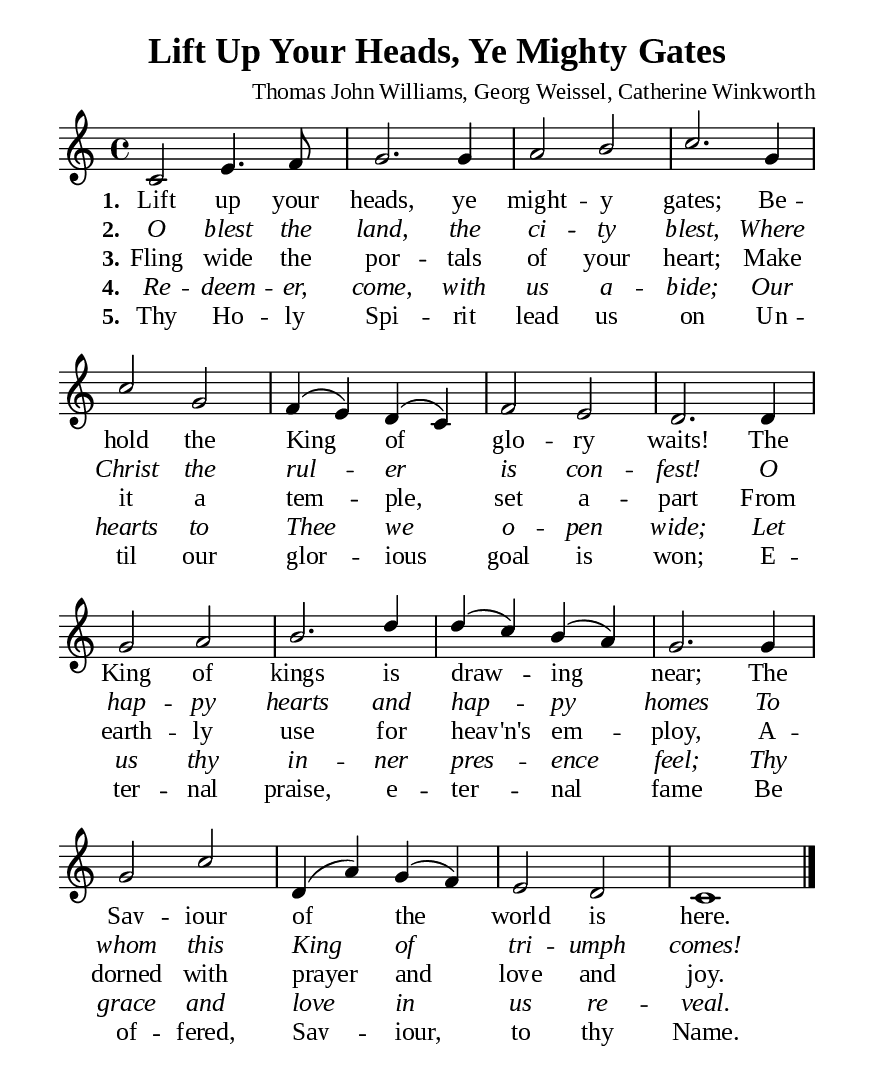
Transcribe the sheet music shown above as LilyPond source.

\version "2.18.2"

\header {
  title = "Lift Up Your Heads, Ye Mighty Gates"
  composer = "Thomas John Williams, Georg Weissel, Catherine Winkworth"
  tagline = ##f
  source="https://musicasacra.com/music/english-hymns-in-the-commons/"
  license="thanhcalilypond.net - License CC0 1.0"
}

global= {
  \key c \major
  \time 4/4
  \override Score.BarNumber.break-visibility = ##(#f #f #f)
  \override Lyrics.LyricSpace.minimum-distance = #3.0
}

\paper {
  #(set-paper-size "a5")
  top-margin = 10\mm
  bottom-margin = 5\mm
  left-margin = 10\mm
  right-margin = 10\mm
  indent = #0
  #(define fonts
	 (make-pango-font-tree "Liberation Serif"
	 		       "Liberation Serif"
			       "Liberation Serif"
			       (/ 20 20)))
  system-system-spacing = #'((basic-distance . 3) (padding . 3))
}

printItalic = \with {
  \override LyricText.font-shape = #'italic
}

% Verse music
musicVerseSoprano = \relative c' {
  %{	01	%} c2 e4. f8 |
  %{	02	%} g2. g4 |
  %{	03	%} a2 b |
  %{	04	%} c2. g4 |
  %{	05	%} c2 g |
  %{	06	%} f4 (e) d (c) |
  %{	07	%} f2 e |
  %{	08	%} d2. d4 |
  %{	09	%} g2 a |
  %{	10	%} b2. d4 |
  %{	11	%} d (c) b (a) |
  %{	12	%} g2. g4 |
  %{	13	%} g2 c |
  %{	14	%} d,4 (a') g (f) |
  %{	15	%} e2 d |
  %{	16	%} c1 \bar "|."
}

% Verse lyrics
verseOne = \lyricmode {
  \set stanza = #"1."
  Lift up your heads, ye might -- y gates;
  Be -- hold the King of glo -- ry waits!
  The King of kings is draw -- ing near;
  The Sav -- iour of the world is here.
}

verseTwo = \lyricmode {
  \set stanza = #"2."
  O blest the land, the ci -- ty blest,
  Where Christ the rul -- er is con -- fest!
  O hap -- py hearts and hap -- py homes
  To whom this King of tri -- umph comes!
}

verseThree = \lyricmode {
  \set stanza = #"3."
  Fling wide the por -- tals of your heart;
  Make it a tem -- ple, set a -- part
  From earth -- ly use for heav'n's em -- ploy,
  A -- dorned with prayer and love and joy.
}

verseFour = \lyricmode {
  \set stanza = #"4."
  Re -- deem -- er, come, with us a -- bide;
  Our hearts to Thee we o -- pen wide;
  Let us thy in -- ner pres -- ence feel;
  Thy grace and love in us re -- veal.
}

verseFive = \lyricmode {
  \set stanza = #"5."
  Thy Ho -- ly Spi -- rit lead us on
  Un -- til our glor -- ious goal is won;
  E -- ter -- nal praise, e -- ter -- nal fame
  Be of -- fered, Sav -- iour, to thy Name.
}

% Layout
\score {
    \new ChoirStaff <<
      \new Staff <<
        \clef "treble"
        \new Voice = "sopranos" { \global \stemUp \slurUp \musicVerseSoprano }
      >>
      \new Lyrics \lyricsto sopranos \verseOne
      \new Lyrics \printItalic \lyricsto sopranos \verseTwo
      \new Lyrics \lyricsto sopranos \verseThree
      \new Lyrics \printItalic \lyricsto sopranos \verseFour
      \new Lyrics \lyricsto sopranos \verseFive
    >>
}
